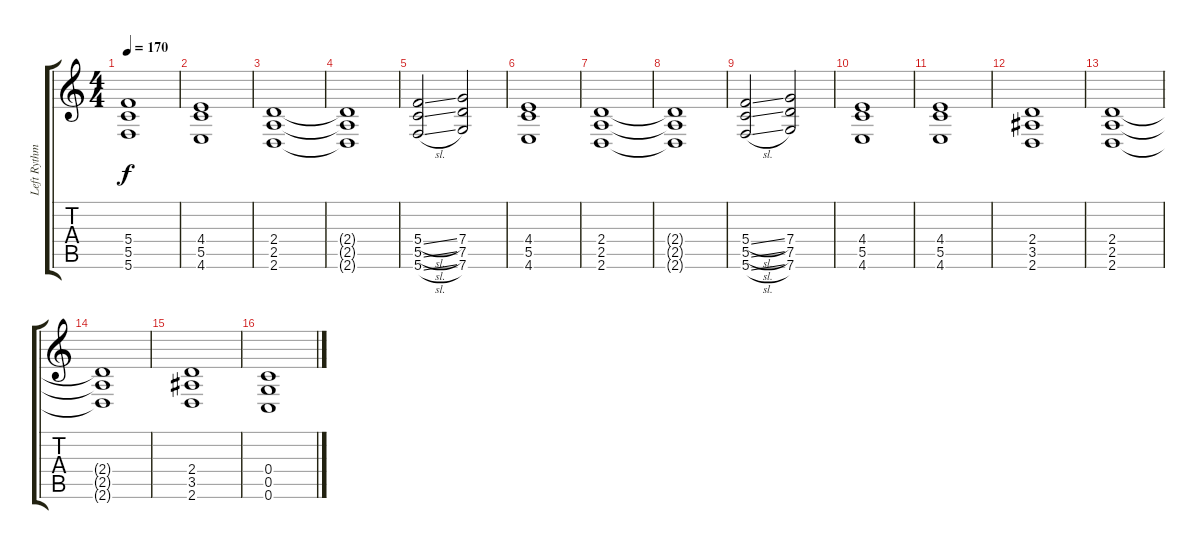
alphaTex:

\track ("Left Rythm Guitar" "Left Rythm") {instrument distortionguitar}
\staff {score tabs}
\tuning (D4 A3 F3 C3 G2 C2) {hide}
\ts (4 4)
\tempo 170
\clef g2
\ks c
(5.4 5.5 5.6).1{dy f} |
(4.4 5.5 4.6).1 |
(2.4 2.5 2.6).1 |
(2.4{t} 2.5{t} 2.6{t}).1 |
(5.4{sl} 5.5{sl} 5.6{sl}).2 (7.4 7.5 7.6).2 |
(4.4 5.5 4.6).1 |
(2.4 2.5 2.6).1 |
(2.4{t} 2.5{t} 2.6{t}).1 |
(5.4{sl} 5.5{sl} 5.6{sl}).2 (7.4 7.5 7.6).2 |
(4.4 5.5 4.6).1 |
(4.4 5.5 4.6).1 |
(2.4 3.5 2.6).1 |
(2.4 2.5 2.6).1 |
(2.4{t} 2.5{t} 2.6{t}).1 |
(2.4 3.5 2.6).1 |
(0.4 0.5 0.6).1
